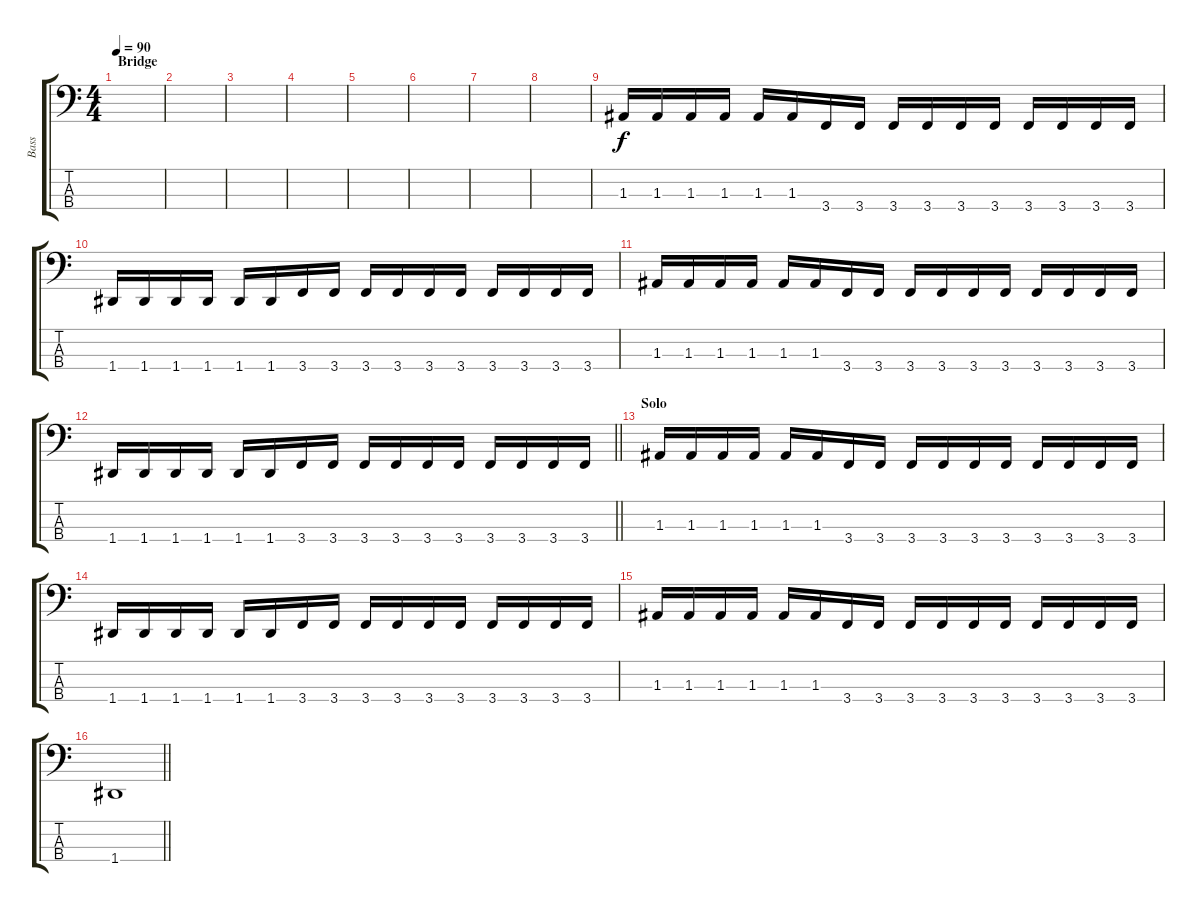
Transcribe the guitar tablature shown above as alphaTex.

\track ("Bass" "Bass") {instrument electricbassfinger}
\staff {score tabs}
\tuning (G2 D2 A1 D1) {hide}
\ts (4 4)
\section ("" "Bridge")
\tempo 90
\clef f4
\ks c
|
|
|
|
|
|
|
|
1.3.16 1.3.16 1.3.16 1.3.16 1.3.16 1.3.16 3.4.16 3.4.16 3.4.16 3.4.16 3.4.16 3.4.16 3.4.16 3.4.16 3.4.16 3.4.16 |
1.4.16 1.4.16 1.4.16 1.4.16 1.4.16 1.4.16 3.4.16 3.4.16 3.4.16 3.4.16 3.4.16 3.4.16 3.4.16 3.4.16 3.4.16 3.4.16 |
1.3.16 1.3.16 1.3.16 1.3.16 1.3.16 1.3.16 3.4.16 3.4.16 3.4.16 3.4.16 3.4.16 3.4.16 3.4.16 3.4.16 3.4.16 3.4.16 |
\barLineRight lightlight
1.4.16 1.4.16 1.4.16 1.4.16 1.4.16 1.4.16 3.4.16 3.4.16 3.4.16 3.4.16 3.4.16 3.4.16 3.4.16 3.4.16 3.4.16 3.4.16 |
\section ("" "Solo")
1.3.16 1.3.16 1.3.16 1.3.16 1.3.16 1.3.16 3.4.16 3.4.16 3.4.16 3.4.16 3.4.16 3.4.16 3.4.16 3.4.16 3.4.16 3.4.16 |
1.4.16 1.4.16 1.4.16 1.4.16 1.4.16 1.4.16 3.4.16 3.4.16 3.4.16 3.4.16 3.4.16 3.4.16 3.4.16 3.4.16 3.4.16 3.4.16 |
1.3.16 1.3.16 1.3.16 1.3.16 1.3.16 1.3.16 3.4.16 3.4.16 3.4.16 3.4.16 3.4.16 3.4.16 3.4.16 3.4.16 3.4.16 3.4.16 |
\barLineRight lightlight
1.4.1
